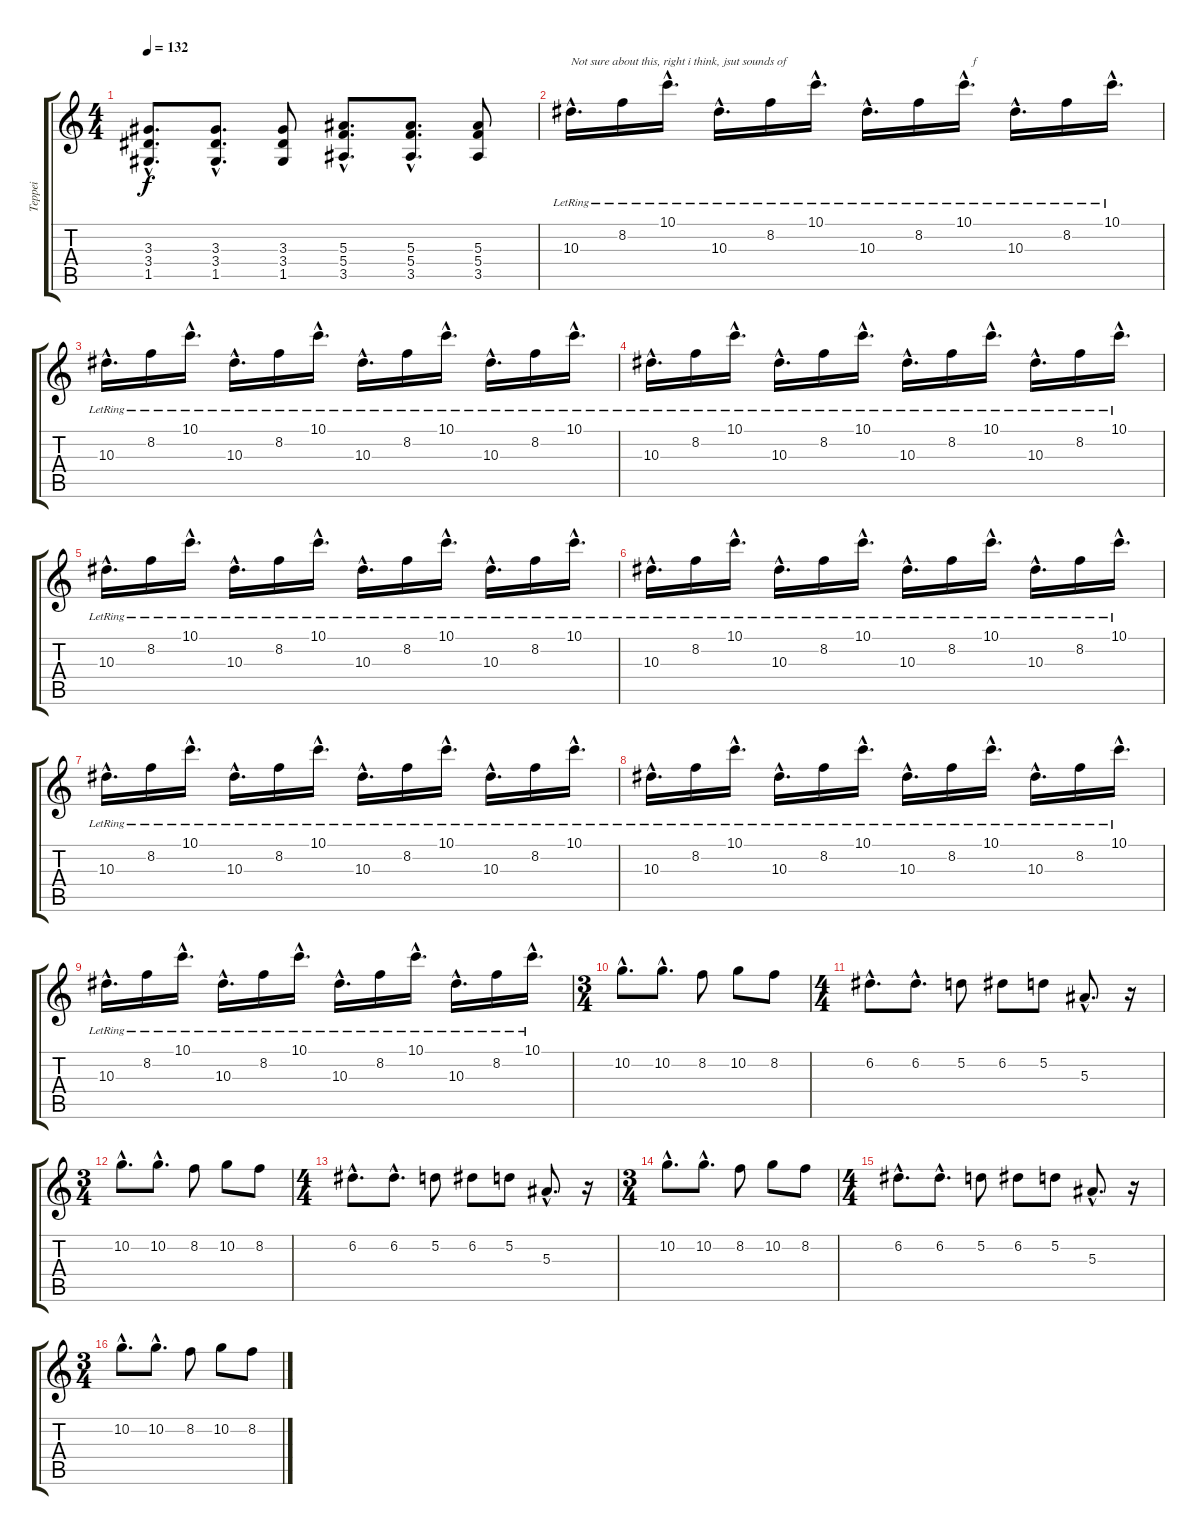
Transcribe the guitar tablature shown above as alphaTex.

\track ("Teppei" "Teppei") {instrument overdrivenguitar}
\staff {score tabs}
\tuning (D4 A3 F3 C3 G2 C2) {hide}
\ts (4 4)
\tempo 132
\clef g2
\ks c
(3.3{hac} 3.4{hac} 1.5{hac}).8{d dy f} (3.3{hac} 3.4{hac} 1.5{hac}).8{d} (3.3 3.4 1.5).8 (5.3{hac} 5.4{hac} 3.5{hac}).8{d} (5.3{hac} 5.4{hac} 3.5{hac}).8{d} (5.3 5.4 3.5).8 |
10.3{hac lr}.16{d txt "Not sure about this, right i think, jsut sounds of" volume 10} 8.2{lr}.16 10.1{hac lr}.16{d} 10.3{hac lr}.16{d} 8.2{lr}.16 10.1{hac lr}.16{d} 10.3{hac lr}.16{d txt "                                   f"} 8.2{lr}.16 10.1{hac lr}.16{d} 10.3{hac lr}.16{d} 8.2{lr}.16 10.1{hac lr}.16{d} |
10.3{hac lr}.16{d volume 10} 8.2{lr}.16 10.1{hac lr}.16{d} 10.3{hac lr}.16{d} 8.2{lr}.16 10.1{hac lr}.16{d} 10.3{hac lr}.16{d} 8.2{lr}.16 10.1{hac lr}.16{d} 10.3{hac lr}.16{d} 8.2{lr}.16 10.1{hac lr}.16{d} |
10.3{hac lr}.16{d volume 10} 8.2{lr}.16 10.1{hac lr}.16{d} 10.3{hac lr}.16{d} 8.2{lr}.16 10.1{hac lr}.16{d} 10.3{hac lr}.16{d} 8.2{lr}.16 10.1{hac lr}.16{d} 10.3{hac lr}.16{d} 8.2{lr}.16 10.1{hac lr}.16{d} |
10.3{hac lr}.16{d volume 10} 8.2{lr}.16 10.1{hac lr}.16{d} 10.3{hac lr}.16{d} 8.2{lr}.16 10.1{hac lr}.16{d} 10.3{hac lr}.16{d} 8.2{lr}.16 10.1{hac lr}.16{d} 10.3{hac lr}.16{d} 8.2{lr}.16 10.1{hac lr}.16{d} |
10.3{hac lr}.16{d volume 10} 8.2{lr}.16 10.1{hac lr}.16{d} 10.3{hac lr}.16{d} 8.2{lr}.16 10.1{hac lr}.16{d} 10.3{hac lr}.16{d} 8.2{lr}.16 10.1{hac lr}.16{d} 10.3{hac lr}.16{d} 8.2{lr}.16 10.1{hac lr}.16{d} |
10.3{hac lr}.16{d volume 10} 8.2{lr}.16 10.1{hac lr}.16{d} 10.3{hac lr}.16{d} 8.2{lr}.16 10.1{hac lr}.16{d} 10.3{hac lr}.16{d} 8.2{lr}.16 10.1{hac lr}.16{d} 10.3{hac lr}.16{d} 8.2{lr}.16 10.1{hac lr}.16{d} |
10.3{hac lr}.16{d volume 10} 8.2{lr}.16 10.1{hac lr}.16{d} 10.3{hac lr}.16{d} 8.2{lr}.16 10.1{hac lr}.16{d} 10.3{hac lr}.16{d} 8.2{lr}.16 10.1{hac lr}.16{d} 10.3{hac lr}.16{d} 8.2{lr}.16 10.1{hac lr}.16{d} |
10.3{hac lr}.16{d volume 10} 8.2{lr}.16 10.1{hac lr}.16{d} 10.3{hac lr}.16{d} 8.2{lr}.16 10.1{hac lr}.16{d} 10.3{hac lr}.16{d} 8.2{lr}.16 10.1{hac lr}.16{d} 10.3{hac lr}.16{d} 8.2{lr}.16 10.1{hac lr}.16{d} |
\ts (3 4)
10.2{hac}.8{d} 10.2{hac}.8{d} 8.2.8 10.2.8 8.2.8 |
\ts (4 4)
6.2{hac}.8{d} 6.2{hac}.8{d} 5.2.8 6.2.8 5.2.8 5.3{hac}.8{d} r.16 |
\ts (3 4)
10.2{hac}.8{d} 10.2{hac}.8{d} 8.2.8 10.2.8 8.2.8 |
\ts (4 4)
6.2{hac}.8{d} 6.2{hac}.8{d} 5.2.8 6.2.8 5.2.8 5.3{hac}.8{d} r.16 |
\ts (3 4)
10.2{hac}.8{d} 10.2{hac}.8{d} 8.2.8 10.2.8 8.2.8 |
\ts (4 4)
6.2{hac}.8{d} 6.2{hac}.8{d} 5.2.8 6.2.8 5.2.8 5.3{hac}.8{d} r.16 |
\ts (3 4)
10.2{hac}.8{d} 10.2{hac}.8{d} 8.2.8 10.2.8 8.2.8
